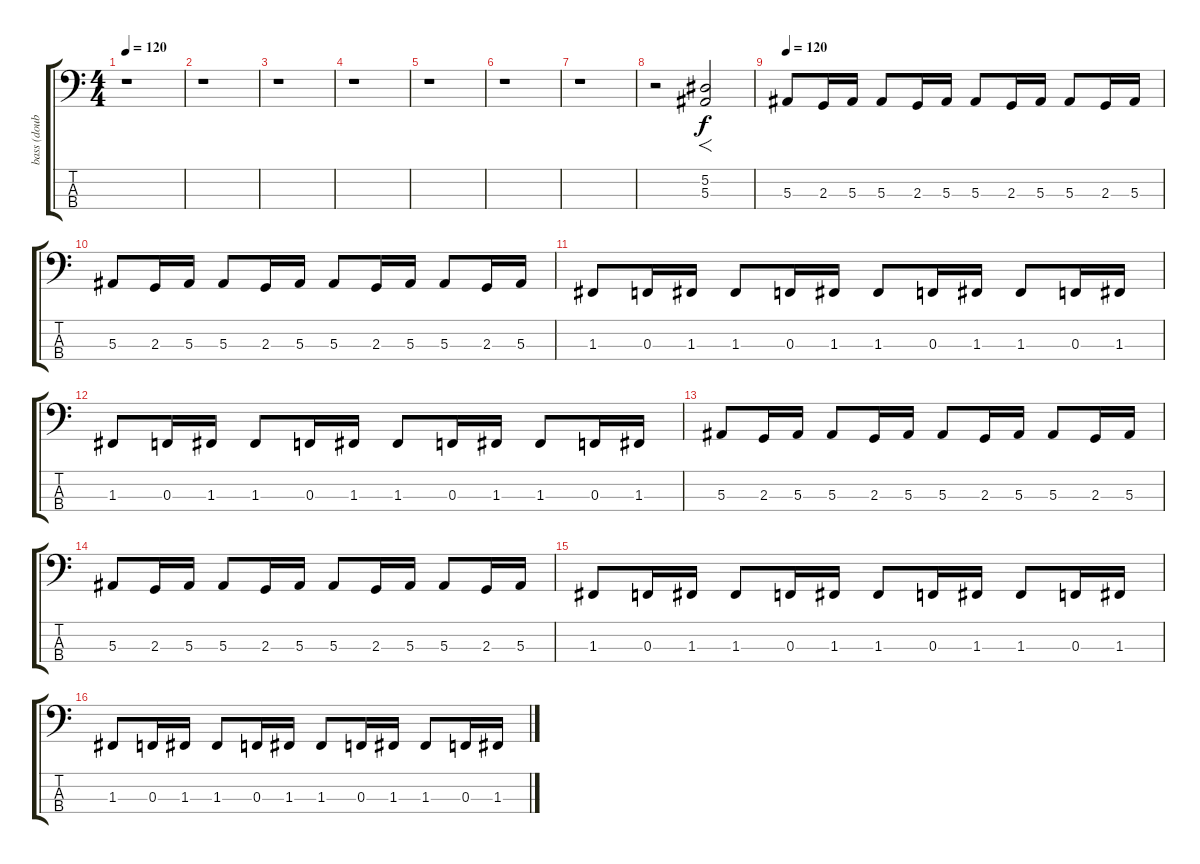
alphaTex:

\track ("bass (double tracked)" "bass (doub") {instrument electricbasspick}
\staff {score tabs}
\tuning (Eb2 Bb1 F1 C1) {hide}
\ts (4 4)
\tempo 120
\clef f4
\ks c
r.1{dy f instrument electricbasspick} |
r.1 |
r.1 |
r.1 |
r.1 |
r.1 |
r.1 |
r.2 (5.2 5.3).2{f} |
\tempo 120
5.3.8 2.3.16 5.3.16 5.3.8 2.3.16 5.3.16 5.3.8 2.3.16 5.3.16 5.3.8 2.3.16 5.3.16 |
5.3.8 2.3.16 5.3.16 5.3.8 2.3.16 5.3.16 5.3.8 2.3.16 5.3.16 5.3.8 2.3.16 5.3.16 |
1.3.8 0.3.16 1.3.16 1.3.8 0.3.16 1.3.16 1.3.8 0.3.16 1.3.16 1.3.8 0.3.16 1.3.16 |
1.3.8 0.3.16 1.3.16 1.3.8 0.3.16 1.3.16 1.3.8 0.3.16 1.3.16 1.3.8 0.3.16 1.3.16 |
5.3.8 2.3.16 5.3.16 5.3.8 2.3.16 5.3.16 5.3.8 2.3.16 5.3.16 5.3.8 2.3.16 5.3.16 |
5.3.8 2.3.16 5.3.16 5.3.8 2.3.16 5.3.16 5.3.8 2.3.16 5.3.16 5.3.8 2.3.16 5.3.16 |
1.3.8 0.3.16 1.3.16 1.3.8 0.3.16 1.3.16 1.3.8 0.3.16 1.3.16 1.3.8 0.3.16 1.3.16 |
1.3.8 0.3.16 1.3.16 1.3.8 0.3.16 1.3.16 1.3.8 0.3.16 1.3.16 1.3.8 0.3.16 1.3.16
